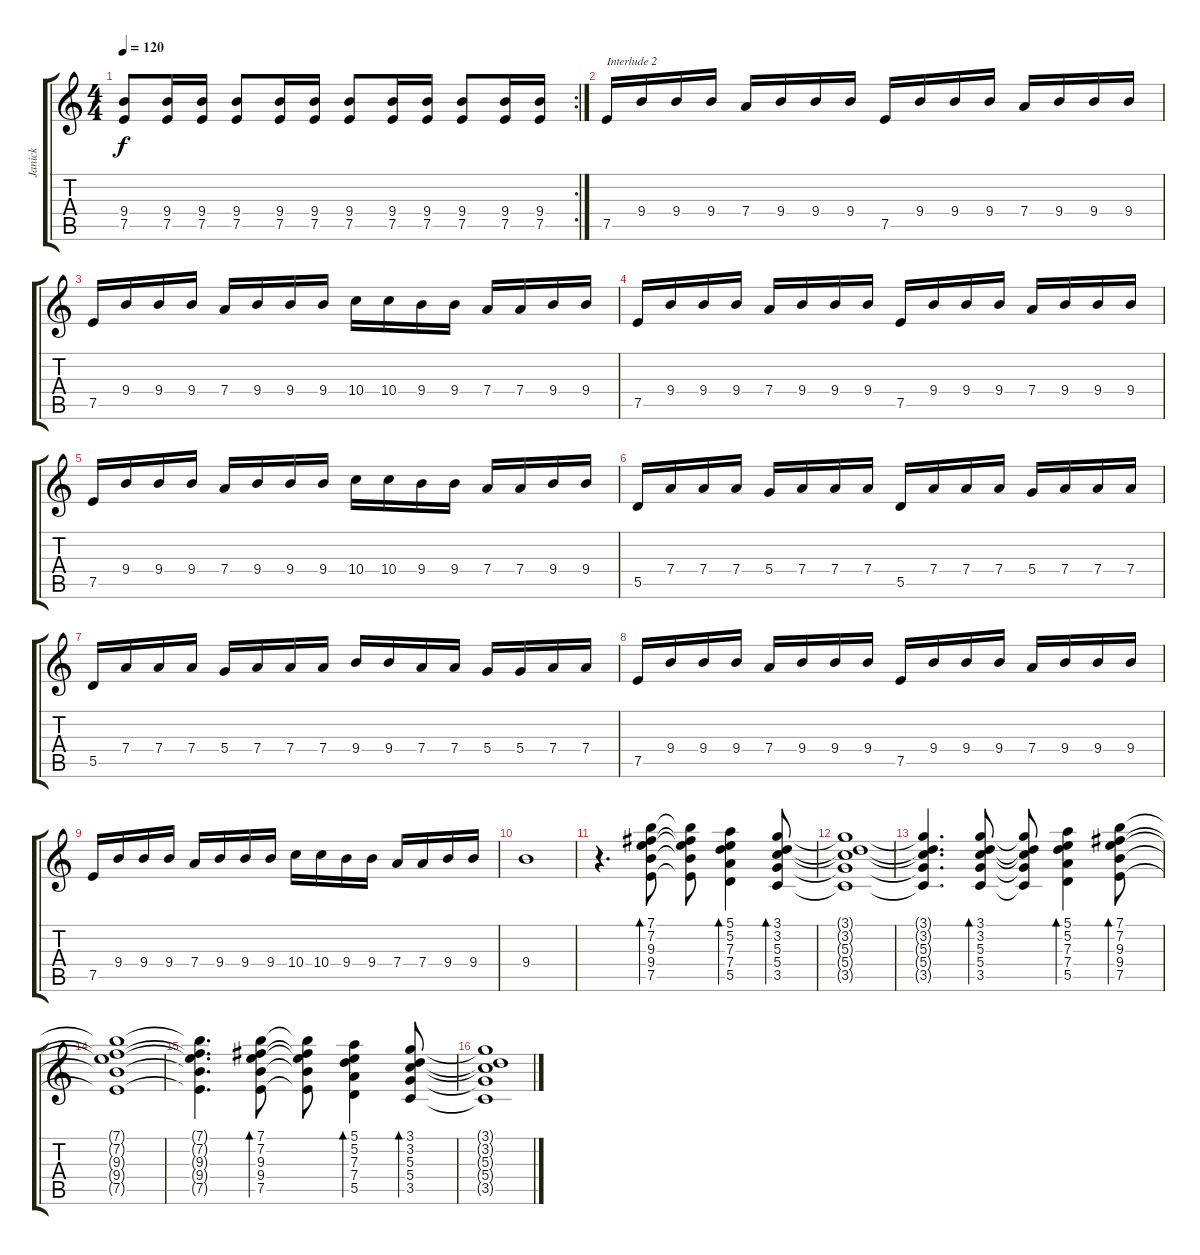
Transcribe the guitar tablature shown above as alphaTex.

\track ("Janick" "Janick") {instrument distortionguitar}
\staff {score tabs}
\tuning (E4 B3 G3 D3 A2 E2) {hide}
\rc 2
\ts (4 4)
\tempo 120
\clef g2
\ks c
(9.4 7.5).8{dy f} (9.4 7.5).16 (9.4 7.5).16 (9.4 7.5).8 (9.4 7.5).16 (9.4 7.5).16 (9.4 7.5).8 (9.4 7.5).16 (9.4 7.5).16 (9.4 7.5).8 (9.4 7.5).16 (9.4 7.5).16 |
7.5.16{txt "Interlude 2"} 9.4.16 9.4.16 9.4.16 7.4.16 9.4.16 9.4.16 9.4.16 7.5.16 9.4.16 9.4.16 9.4.16 7.4.16 9.4.16 9.4.16 9.4.16 |
7.5.16 9.4.16 9.4.16 9.4.16 7.4.16 9.4.16 9.4.16 9.4.16 10.4.16 10.4.16 9.4.16 9.4.16 7.4.16 7.4.16 9.4.16 9.4.16 |
7.5.16 9.4.16 9.4.16 9.4.16 7.4.16 9.4.16 9.4.16 9.4.16 7.5.16 9.4.16 9.4.16 9.4.16 7.4.16 9.4.16 9.4.16 9.4.16 |
7.5.16 9.4.16 9.4.16 9.4.16 7.4.16 9.4.16 9.4.16 9.4.16 10.4.16 10.4.16 9.4.16 9.4.16 7.4.16 7.4.16 9.4.16 9.4.16 |
5.5.16 7.4.16 7.4.16 7.4.16 5.4.16 7.4.16 7.4.16 7.4.16 5.5.16 7.4.16 7.4.16 7.4.16 5.4.16 7.4.16 7.4.16 7.4.16 |
5.5.16 7.4.16 7.4.16 7.4.16 5.4.16 7.4.16 7.4.16 7.4.16 9.4.16 9.4.16 7.4.16 7.4.16 5.4.16 5.4.16 7.4.16 7.4.16 |
7.5.16 9.4.16 9.4.16 9.4.16 7.4.16 9.4.16 9.4.16 9.4.16 7.5.16 9.4.16 9.4.16 9.4.16 7.4.16 9.4.16 9.4.16 9.4.16 |
7.5.16 9.4.16 9.4.16 9.4.16 7.4.16 9.4.16 9.4.16 9.4.16 10.4.16 10.4.16 9.4.16 9.4.16 7.4.16 7.4.16 9.4.16 9.4.16 |
9.4.1 |
r.4{d} (7.1 7.2 9.3 9.4 7.5).8{bd 60 volume 7} (7.1{t} 7.2{t} 9.3{t} 9.4{t} 7.5{t}).8 (5.1 5.2 7.3 7.4 5.5).4{bd 60} (3.1 3.2 5.3 5.4 3.5).8{bd 60} |
(3.1{t} 3.2{t} 5.3{t} 5.4{t} 3.5{t}).1 |
(3.1{t} 3.2{t} 5.3{t} 5.4{t} 3.5{t}).4{d} (3.1 3.2 5.3 5.4 3.5).8{bd 60} (3.1{t} 3.2{t} 5.3{t} 5.4{t} 3.5{t}).8 (5.1 5.2 7.3 7.4 5.5).4{bd 60} (7.1 7.2 9.3 9.4 7.5).8{bd 60} |
(7.1{t} 7.2{t} 9.3{t} 9.4{t} 7.5{t}).1 |
(7.1{t} 7.2{t} 9.3{t} 9.4{t} 7.5{t}).4{d} (7.1 7.2 9.3 9.4 7.5).8{bd 60} (7.1{t} 7.2{t} 9.3{t} 9.4{t} 7.5{t}).8 (5.1 5.2 7.3 7.4 5.5).4{bd 60} (3.1 3.2 5.3 5.4 3.5).8{bd 60} |
(3.1{t} 3.2{t} 5.3{t} 5.4{t} 3.5{t}).1
